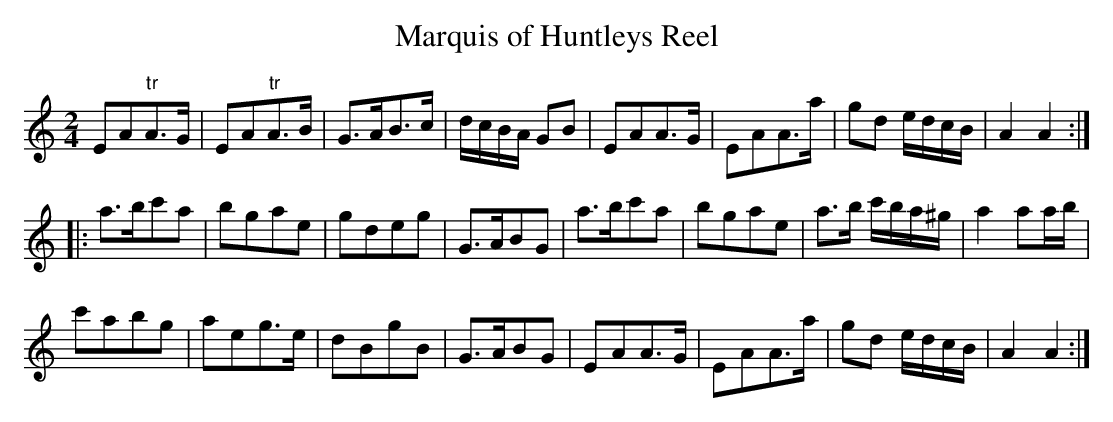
X:1
T:Marquis of Huntleys Reel
M:2/4
L:1/8
K:Am
EA"tr"A>G| EA"tr"A>B| G>AB>c| d/c/B/A/ GB|\
EAA>G| EAA>a| gd e/d/c/B/| A2 A2:|
|:a>bc'a| bgae| gdeg| G>ABG|\
a>bc'a| bgae| a>b c'/b/a/^g/| a2 aa/b/|
c'abg| aeg>e| dBgB| G>ABG|\
EAA>G| EAA>a| gd e/d/c/B/| A2 A2:|
